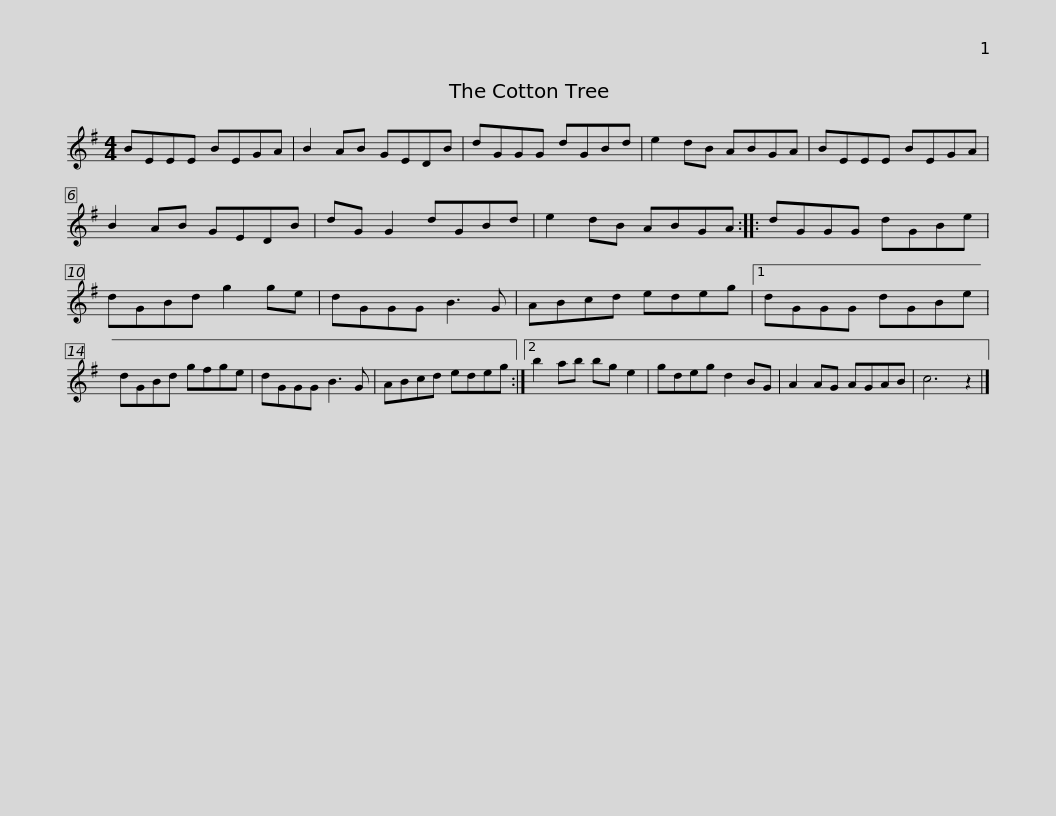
X:1
L:1/8
M:4/4
I:linebreak $
K:Emin
V:1 treble
V:1
 BEEE BEGA | B2 AB GEDB | dGGG dGBd | e2 dB ABGA | BEEE BEGA | %5
 B2 AB GEDB |$ dG G2 dGBd | e2 dB ABGA :: dGGG dGBe | dGBd g2 ge | %10
 dGGG B3 G | ABcd edeg |1$ dGGG dGBe | dGBd gfge | dGGG B3 G | %15
 ABcd edeg :|2 b2 ab bg e2 | gdeg d2 BG |$ A2 AG AGAB | c6 z2 |] %20
